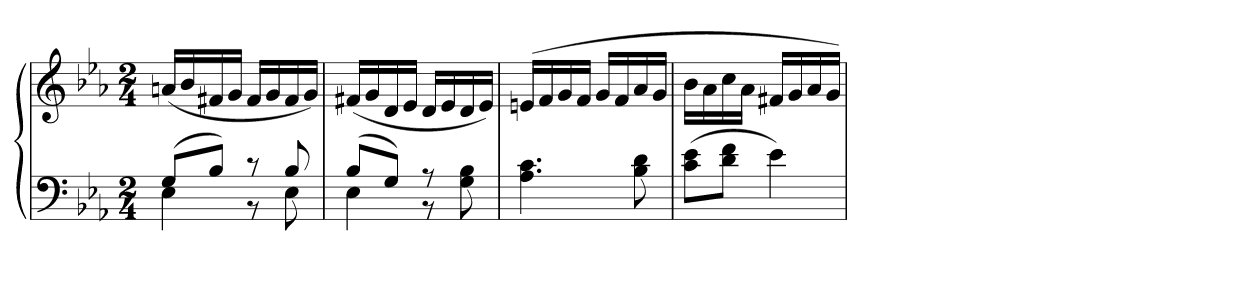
**kern	**kern
*part1	*part1
*staff2	*staff1
*clefF4	*clefG2
*k[b-e-a-]	*k[b-e-a-]
*M2/4	*M2/4
=	=
*^	*
(8GL	4E-	(16anLL
.	.	16b-
8B-J)	.	16f#X
.	.	16gJJ
8r	8r	16f#LL
.	.	16g
8B-	8E-	16f#
.	.	16gJJ)
=	=	=
(8B-L	4E-	(16f#XLL
.	.	16g
8GJ)	.	16d
.	.	16e-JJ
8r	8r	16dLL
.	.	16e-
8G 8B-	8ryy	16d
.	.	16e-JJ)
*v	*v	*
=	=
4.A- 4.c	(16enLL
.	16f
.	16g
.	16fJJ
.	16gLL
.	16f
8B- 8d	16a-
.	16gJJ
=	=
(8c 8e-L	16b-LL
.	16a-
8d 8fJ	16cc
.	16a-JJ
4e-)	16f#XLL
.	16g
.	16a-
.	16gJJ)
=	=
*-	*-
